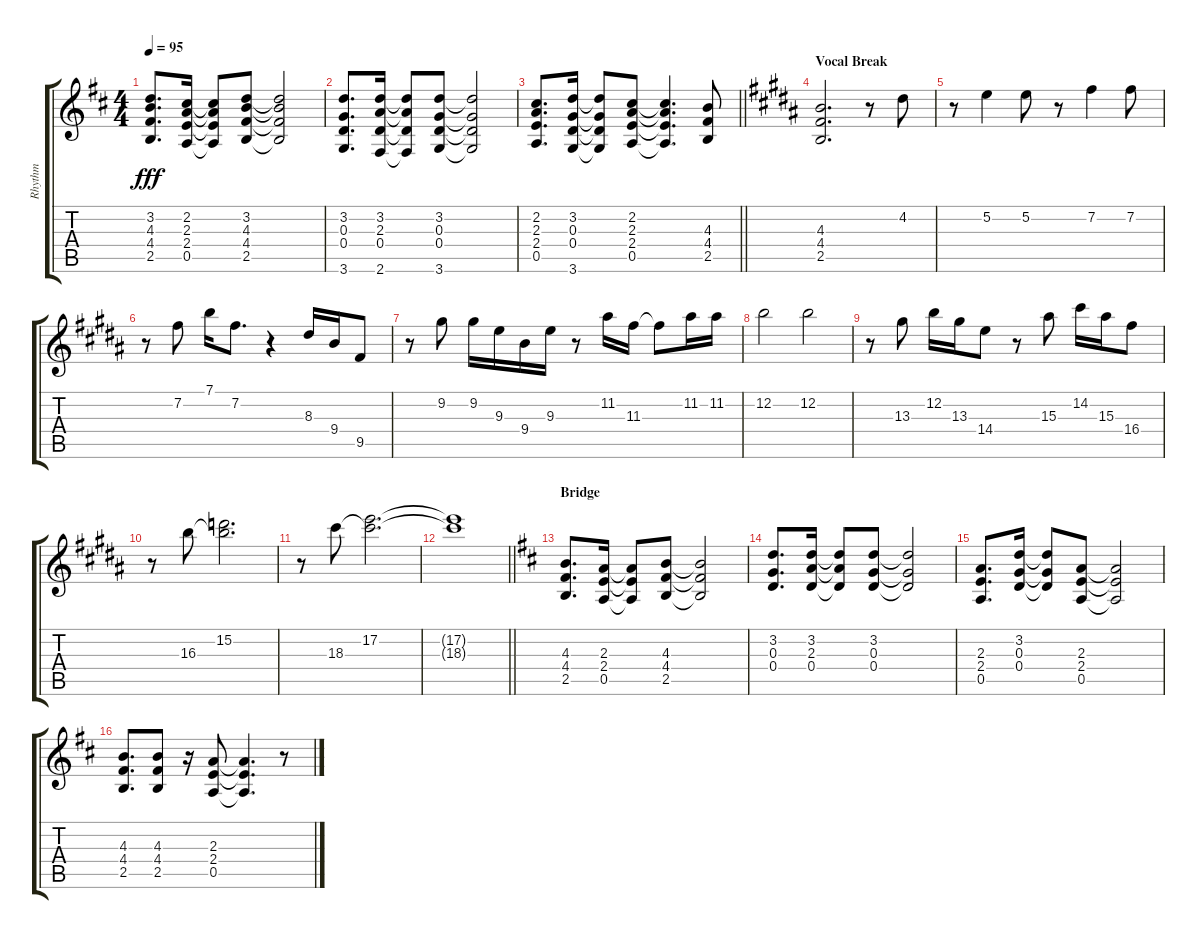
\track ("Rhythm" "Rhythm") {instrument distortionguitar}
\staff {score tabs}
\tuning (E4 B3 G3 D3 A2 E2) {hide}
\ts (4 4)
\tempo 95
\clef g2
\ks d
(3.2 4.3 4.4 2.5).8{d dy fff} (2.2 2.3 2.4 0.5).16 (2.2{t} 2.3{t} 2.4{t} 0.5{t}).8 (3.2 4.3 4.4 2.5).8 (3.2{t} 4.3{t} 4.4{t} 2.5{t}).2 |
(3.2 0.3 0.4 3.6).8{d} (3.2 2.3 0.4 2.6).16 (3.2{t} 2.3{t} 0.4{t} 2.6{t}).8 (3.2 0.3 0.4 3.6).8 (3.2{t} 0.3{t} 0.4{t} 3.6{t}).2 |
\barLineRight lightlight
(2.2 2.3 2.4 0.5).8{d} (3.2 0.3 0.4 3.6).16 (3.2{t} 0.3{t} 0.4{t} 3.6{t}).8 (2.2 2.3 2.4 0.5).8 (2.2{t} 2.3{t} 2.4{t} 0.5{t}).4{d} (4.3 4.4 2.5).8 |
\section ("" "Vocal Break")
\ks b
(4.3 4.4 2.5).2{d} r.8 4.2.8 |
r.8 5.2.4 5.2.8 r.8 7.2.4 7.2.8 |
r.8 7.2.8 7.1.16 7.2.8{d} r.4 8.3.16 9.4.16 9.5.8 |
r.8 9.2.8 9.2.16 9.3.16 9.4.16 9.3.16 r.8 11.2.16 11.3.16 11.3{t}.8 11.2.16 11.2.16 |
12.2.2 12.2.2 |
r.8 13.3.8 12.2.16 13.3.16 14.4.8 r.8 15.3.8 14.2.16 15.3.16 16.4.8 |
r.8 16.3.8 (15.2 16.3{t}).2{d} |
r.8 18.3.8 (17.2 18.3{t}).2{d} |
\barLineRight lightlight
(17.2{t} 18.3{t}).1 |
\section ("" "Bridge")
\ks d
(4.3 4.4 2.5).8{d} (2.3 2.4 0.5).16 (2.3{t} 2.4{t} 0.5{t}).8 (4.3 4.4 2.5).8 (4.3{t} 4.4{t} 2.5{t}).2 |
(3.2 0.3 0.4).8{d} (3.2 2.3 0.4).16 (3.2{t} 2.3{t} 0.4{t}).8 (3.2 0.3 0.4).8 (3.2{t} 0.3{t} 0.4{t}).2 |
(2.3 2.4 0.5).8{d} (3.2 0.3 0.4).16 (3.2{t} 0.3{t} 0.4{t}).8 (2.3 2.4 0.5).8 (2.3{t} 2.4{t} 0.5{t}).2 |
(4.3 4.4 2.5).8{d} (4.3 4.4 2.5).8 r.16 (2.3 2.4 0.5).8 (2.3{t} 2.4{t} 0.5{t}).4{d} r.8
